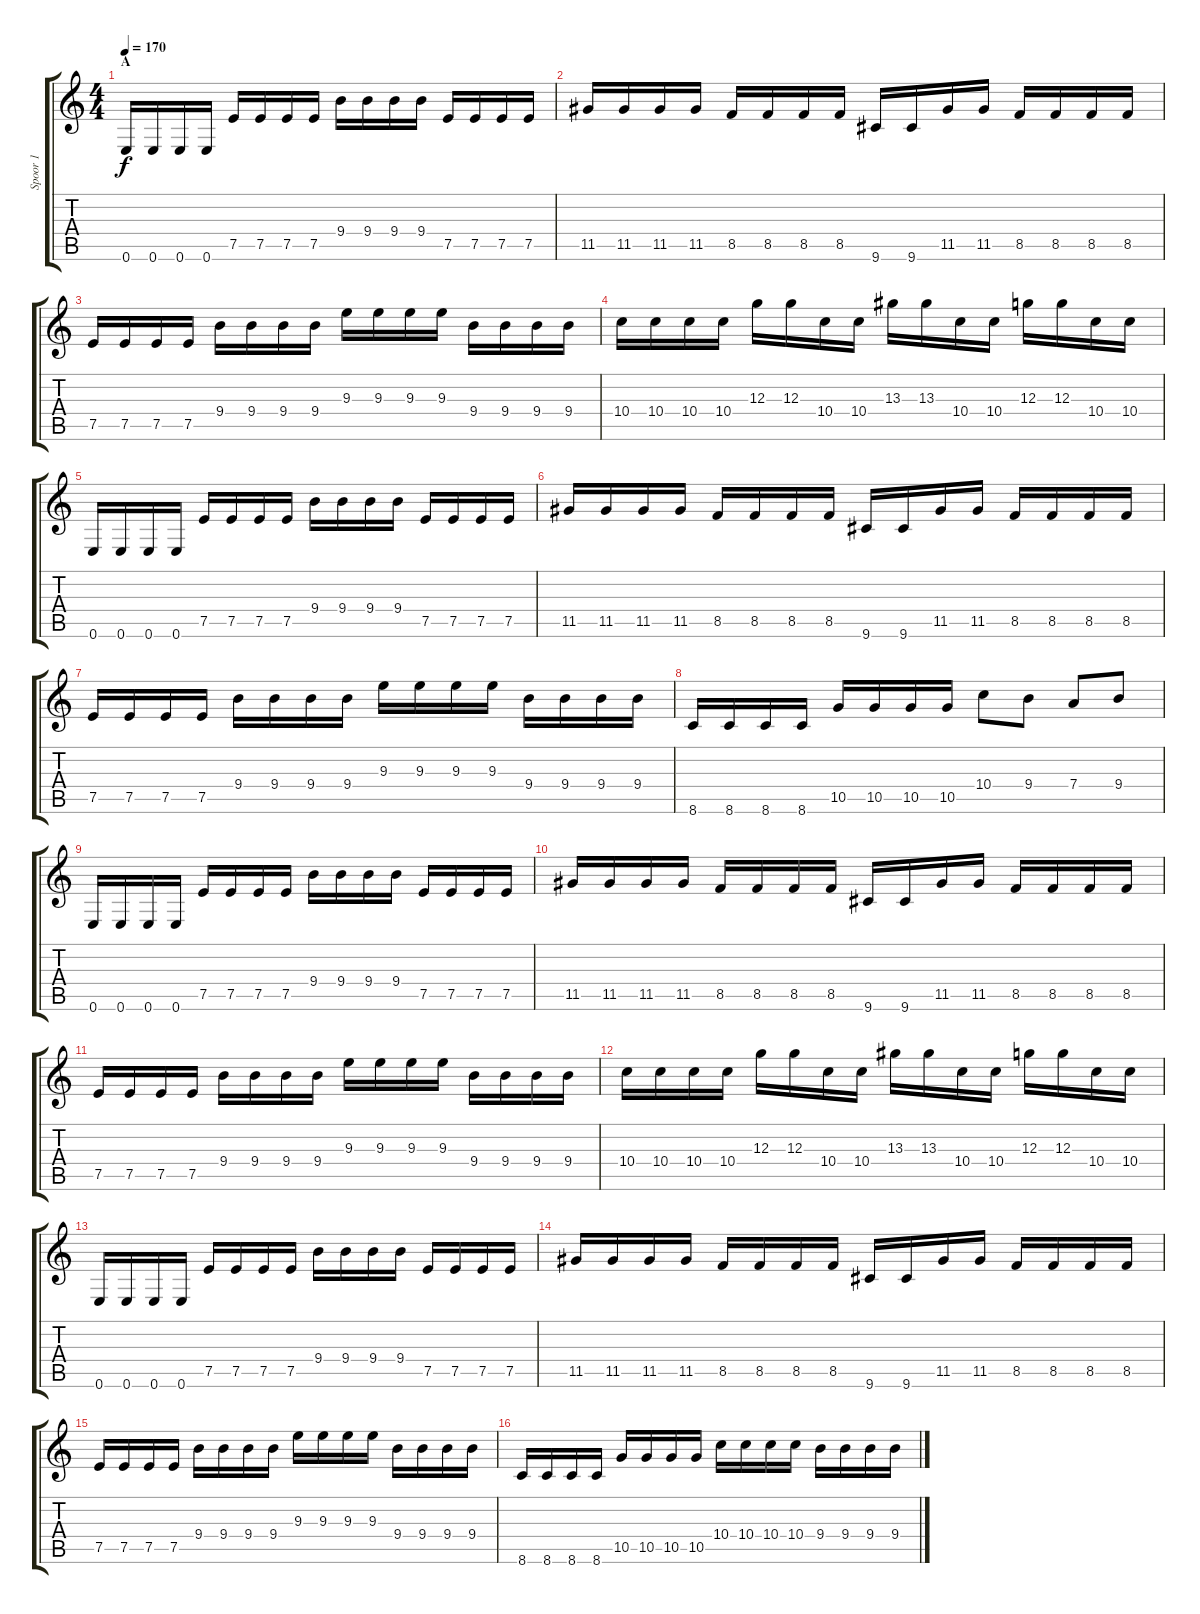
\track ("Spoor 1" "Spoor 1") {instrument overdrivenguitar}
\staff {score tabs}
\tuning (E4 B3 G3 D3 A2 E2) {hide}
\ts (4 4)
\section ("" "A")
\tempo 170
\clef g2
\ks c
0.6.16{dy f volume 13} 0.6.16 0.6.16 0.6.16 7.5.16 7.5.16 7.5.16 7.5.16 9.4.16 9.4.16 9.4.16 9.4.16 7.5.16 7.5.16 7.5.16 7.5.16 |
11.5.16 11.5.16 11.5.16 11.5.16 8.5.16 8.5.16 8.5.16 8.5.16 9.6.16 9.6.16 11.5.16 11.5.16 8.5.16 8.5.16 8.5.16 8.5.16 |
7.5.16 7.5.16 7.5.16 7.5.16 9.4.16 9.4.16 9.4.16 9.4.16 9.3.16 9.3.16 9.3.16 9.3.16 9.4.16 9.4.16 9.4.16 9.4.16 |
10.4.16 10.4.16 10.4.16 10.4.16 12.3.16 12.3.16 10.4.16 10.4.16 13.3.16 13.3.16 10.4.16 10.4.16 12.3.16 12.3.16 10.4.16 10.4.16 |
0.6.16 0.6.16 0.6.16 0.6.16 7.5.16 7.5.16 7.5.16 7.5.16 9.4.16 9.4.16 9.4.16 9.4.16 7.5.16 7.5.16 7.5.16 7.5.16 |
11.5.16 11.5.16 11.5.16 11.5.16 8.5.16 8.5.16 8.5.16 8.5.16 9.6.16 9.6.16 11.5.16 11.5.16 8.5.16 8.5.16 8.5.16 8.5.16 |
7.5.16 7.5.16 7.5.16 7.5.16 9.4.16 9.4.16 9.4.16 9.4.16 9.3.16 9.3.16 9.3.16 9.3.16 9.4.16 9.4.16 9.4.16 9.4.16 |
8.6.16 8.6.16 8.6.16 8.6.16 10.5.16 10.5.16 10.5.16 10.5.16 10.4.8 9.4.8 7.4.8 9.4.8 |
0.6.16 0.6.16 0.6.16 0.6.16 7.5.16 7.5.16 7.5.16 7.5.16 9.4.16 9.4.16 9.4.16 9.4.16 7.5.16 7.5.16 7.5.16 7.5.16 |
11.5.16 11.5.16 11.5.16 11.5.16 8.5.16 8.5.16 8.5.16 8.5.16 9.6.16 9.6.16 11.5.16 11.5.16 8.5.16 8.5.16 8.5.16 8.5.16 |
7.5.16 7.5.16 7.5.16 7.5.16 9.4.16 9.4.16 9.4.16 9.4.16 9.3.16 9.3.16 9.3.16 9.3.16 9.4.16 9.4.16 9.4.16 9.4.16 |
10.4.16 10.4.16 10.4.16 10.4.16 12.3.16 12.3.16 10.4.16 10.4.16 13.3.16 13.3.16 10.4.16 10.4.16 12.3.16 12.3.16 10.4.16 10.4.16 |
0.6.16 0.6.16 0.6.16 0.6.16 7.5.16 7.5.16 7.5.16 7.5.16 9.4.16 9.4.16 9.4.16 9.4.16 7.5.16 7.5.16 7.5.16 7.5.16 |
11.5.16 11.5.16 11.5.16 11.5.16 8.5.16 8.5.16 8.5.16 8.5.16 9.6.16 9.6.16 11.5.16 11.5.16 8.5.16 8.5.16 8.5.16 8.5.16 |
7.5.16 7.5.16 7.5.16 7.5.16 9.4.16 9.4.16 9.4.16 9.4.16 9.3.16 9.3.16 9.3.16 9.3.16 9.4.16 9.4.16 9.4.16 9.4.16 |
8.6.16 8.6.16 8.6.16 8.6.16 10.5.16 10.5.16 10.5.16 10.5.16 10.4.16 10.4.16 10.4.16 10.4.16 9.4.16 9.4.16 9.4.16 9.4.16
